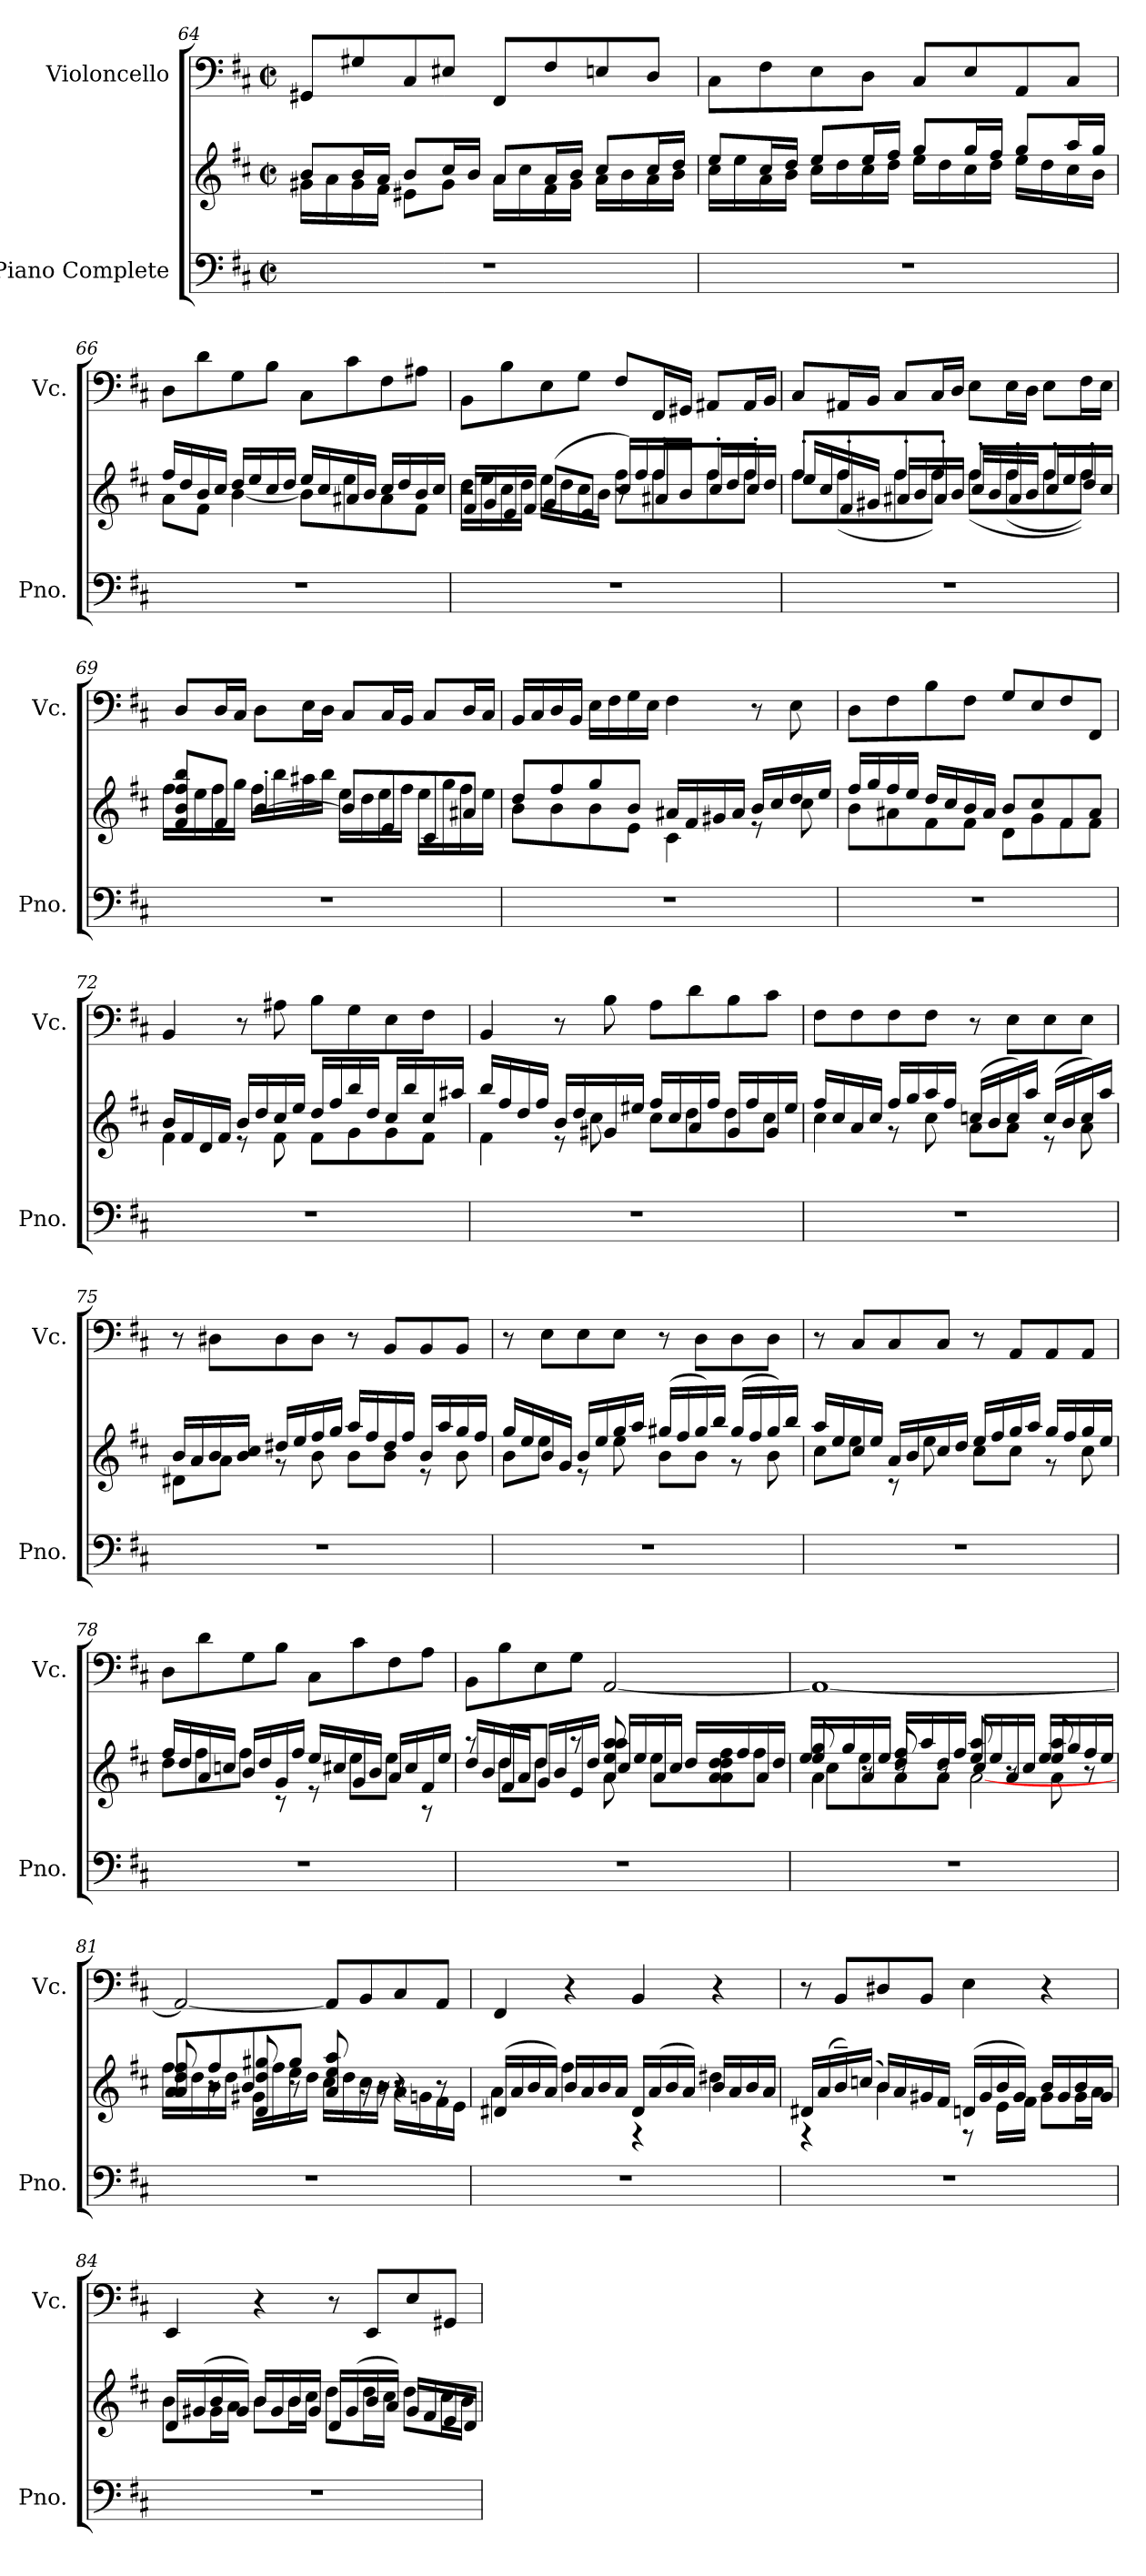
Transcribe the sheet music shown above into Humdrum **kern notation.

**kern	**kern	**kern
*part2	*part2	*part1
*staff3	*staff2	*staff1
*I"Piano Complete	*	*I"Violoncello
*I'Pno.	*	*I'Vc.
*clefF4	*clefG2	*clefF4
*k[f#c#]	*k[f#c#]	*k[f#c#]
*D:	*D:	*D:
*M2/2	*M2/2	*M2/2
*met(c|)	*met(c|)	*met(c|)
=64	=64	=64
*	*^	*
1r	8b/L	16g#X\LL	8GG#X/L
.	.	16a\	.
.	16b/L	16g#\	8G#X/
.	16a/JJ	16f#\JJ	.
.	8b/L	8e#X\L	8C#/
.	16cc#/L	8g#\J	8E#X/J
.	16b/JJ	.	.
.	8a/L	16a\LL	8FF#/L
.	.	16cc#\	.
.	16a/L	16f#\	8F#/
.	16b/JJ	16g#\JJ	.
.	8cc#/L	16a\LL	8En/
.	.	16b\	.
.	16cc#/L	16a\	8D/J
.	16dd/JJ	16b\JJ	.
=65	=65	=65	=65
1r	8ee/L	16cc#\LL	8C#\L
.	.	16ee\	.
.	16cc#/L	16a\	8F#\
.	16dd/JJ	16b\JJ	.
.	8ee/L	16cc#\LL	8E\
.	.	16dd\	.
.	16ee/L	16cc#\	8D\J
.	16ff#/JJ	16dd\JJ	.
.	8gg/L	16ee\LL	8C#/L
.	.	16dd\	.
.	16gg/L	16cc#\	8E/
.	16ff#/JJ	16dd\JJ	.
.	8gg/L	16ee\LL	8AA/
.	.	16dd\	.
.	16aa/L	16cc#\	8C#/J
.	16gg/JJ	16b\JJ	.
=66	=66	=66	=66
1r	16ff#/LL	8a\L	8D\L
.	16dd/	.	.
.	16b/	8f#\J	8d\
.	16cc#/JJ	.	.
.	16dd/LL	[4b\	8G\
.	16ee/	.	.
.	16cc#/	.	8B\J
.	16dd/JJ	.	.
.	16ee/LL	8b\L]	8C#\L
.	16cc#/	.	.
.	16a#X/	8ee\	8c#\
.	16b/JJ	.	.
.	16cc#/LL	8a#\	8F#\
.	16dd/	.	.
.	16b/	8f#\J	8A#X\J
.	16cc#/JJ	.	.
=67	=67	=67	=67
*	*	*^	*
1r	2r	16dd\LL	16f#/LL	8BB\L
.	.	16ee\	16g/	.
.	.	16cc#\	16e/	8B\
.	.	16dd\JJ	16f#/JJ	.
.	.	16ee\LL	(8g/L	8E\
.	.	16dd\	.	.
.	.	16cc#\	8e/J	8G\J
.	.	16b\JJ	.	.
.	8r	8ff#\L	16cc#/LL)	8F#/L
.	.	.	16ff#/	.
.	8ff#'/L	8ff#\	16a#X/	16FF#/L
.	.	.	16b/JJ	16GG#X/JJ
.	8ff#'/	8ff#\	16cc#/LL	8AA#X/L
.	.	.	16dd/	.
.	8ff#'/J	8ff#\J	16cc#/	16AA#/L
.	.	.	16dd/JJ	16BB/JJ
=68	=68	=68	=68	=68
1r	8ff#'/L	8ff#\L	16ee/LL	8C#/L
.	.	.	16cc#/	.
.	8ff#'/	(8ff#\	16f#/	16AA#X/L
.	.	.	16g#X/JJ	16BB/JJ
.	8ff#'/	8ff#\	16a#X/LL	8C#/L
.	.	.	16b/	.
.	8ff#'/J	8ff#\J)	16a#/	16C#/L
.	.	.	16b/JJ	16D/JJ
.	8ff#'/L	(8ff#\L	16cc#/LL	8E\L
.	.	.	16b/	.
.	8ff#'/	(8ff#\	16a#/	16E\L
.	.	.	16b/JJ	16D\JJ
.	8ff#'/	8ff#\	16cc#/LL	8E\L
.	.	.	16ee/	.
.	8ff#'/J	8ff#\J))	16dd/	16F#\L
.	.	.	16cc#/JJ	16E\JJ
*	*	*v	*v	*
!!LO:LB:g=z
=69	=69	=69	=69
1r	8f#/ 8b/ 8ff#/ 8bb/L	16ff#\LL	8D/L
.	.	16ee\	.
.	8f#/J	16ff#\	16D/L
.	.	16gg\JJ	16C#/JJ
.	[4b'/	16ff#\LL	8D\L
.	.	16bb\	.
.	.	16aa#X\	16E\L
.	.	16bb\JJ	16D\JJ
.	8b/L]	16ee\LL	8C#/L
.	.	16dd\	.
.	8e/	16ee\	16C#/L
.	.	16ff#\JJ	16BB/JJ
.	8c#/	16ee\LL	8C#/L
.	.	16gg\	.
.	8a#X/J	16ff#\	16D/L
.	.	16ee\JJ	16C#/JJ
!!LO:LB:g=z
=70	=70	=70	=70
1r	8dd/L	8b\L	16BB/LL
.	.	.	16C#/
.	8ff#/	8b\	16D/
.	.	.	16BB/JJ
.	8gg/	8b\	16E\LL
.	.	.	16F#\
.	8b/J	8e\J	16G\
.	.	.	16E\JJ
.	16a#X/LL	4c#\	4F#\
.	16f#/	.	.
.	16g#X/	.	.
.	16a#/JJ	.	.
.	16b/LL	8r	8r
.	16cc#/	.	.
.	16dd/	8cc#\	8E\
.	16ee/JJ	.	.
=71	=71	=71	=71
1r	16ff#/LL	8b\L	8D\L
.	16gg/	.	.
.	16ff#/	8a#X\	8F#\
.	16ee/JJ	.	.
.	16dd/LL	8f#\	8B\
.	16cc#/	.	.
.	16b/	8f#\J	8F#\J
.	16a#/JJ	.	.
.	8b/L	8d\L	8G/L
.	8cc#/	8g\	8E/
.	8f#/	8f#\	8F#/
.	8a#/J	8f#\J	8FF#/J
=72	=72	=72	=72
1r	16b/LL	4f#\	4BB/
.	16f#/	.	.
.	16d/	.	.
.	16f#/JJ	.	.
.	16b/LL	8r	8r
.	16dd/	.	.
.	16cc#/	8f#\	8A#X\
.	16ee/JJ	.	.
.	16dd/LL	8f#\L	8B\L
.	16ff#/	.	.
.	16bb/	8g\	8G\
.	16dd/JJ	.	.
.	16cc#/LL	8g\	8E\
.	16bb/	.	.
.	16cc#/	8f#\J	8F#\J
.	16aa#X/JJ	.	.
=73	=73	=73	=73
1r	16bb/LL	4f#\	4BB/
.	16ff#/	.	.
.	16dd/	.	.
.	16ff#/JJ	.	.
.	16b/LL	8r	8r
.	16dd/	.	.
.	16g#X/	8cc#\	8B\
.	16ee#X/JJ	.	.
.	16ff#/LL	8cc#\L	8A\L
.	16cc#/	.	.
.	16a/	8dd\	8d\
.	16ff#/JJ	.	.
.	16g#/LL	8dd\	8B\
.	16ff#/	.	.
.	16g#/	8cc#\J	8c#\J
.	16ee#/JJ	.	.
=74	=74	=74	=74
1r	16ff#/LL	4cc#\	8F#\L
.	16cc#/	.	.
.	16a/	.	8F#\
.	16cc#/JJ	.	.
.	16ff#/LL	8r	8F#\
.	16gg/	.	.
.	16aa/	8cc#\	8F#\J
.	16ff#/JJ	.	.
.	(16ccn/LL	8a\L	8r
.	16b/	.	.
.	16cc/)	8a\J	8E\L
.	16aa/JJ	.	.
.	(16cc/LL	8r	8E\
.	16b/	.	.
.	16cc/)	8a\	8E\J
.	16aa/JJ	.	.
=75	=75	=75	=75
1r	16b/LL	8d#X\L	8r
.	16a/	.	.
.	16b/	8a\J	8D#X\L
.	16b/ 16cc#/JJ	.	.
.	16dd#X/LL	8r	8D#\
.	16ee/	.	.
.	16ff#/	8b\	8D#\J
.	16gg/JJ	.	.
.	16aa/LL	8b\L	8r
.	16ff#/	.	.
.	16dd#/	8b\J	8BB/L
.	16ff#/JJ	.	.
.	16b/LL	8r	8BB/
.	16aa/	.	.
.	16gg/	8b\	8BB/J
.	16ff#/JJ	.	.
!!LO:LB:g=z
=76	=76	=76	=76
1r	16gg/LL	8b\L	8r
.	16ee/	.	.
.	16b/	8ee\J	8E\L
.	16g/JJ	.	.
.	16b/LL	8r	8E\
.	16ee/	.	.
.	16gg/	8ee\	8E\J
.	16aa/JJ	.	.
.	(16gg#X/LL	8b\L	8r
.	16ff#/	.	.
.	16gg#/)	8b\J	8D\L
.	16bb/JJ	.	.
.	(16gg#/LL	8r	8D\
.	16ff#/	.	.
.	16gg#/)	8b\	8D\J
.	16bb/JJ	.	.
!!LO:LB:g=z
=77	=77	=77	=77
1r	16aa/LL	8cc#\L	8r
.	16ee/	.	.
.	16cc#/	8ee\J	8C#/L
.	16ee/JJ	.	.
.	16a/LL	8r	8C#/
.	16b/	.	.
.	16cc#/	8ee\	8C#/J
.	16dd/JJ	.	.
.	16ee/LL	8cc#\L	8r
.	16ff#/	.	.
.	16gg/	8cc#\J	8AA/L
.	16aa/JJ	.	.
.	16gg/LL	8r	8AA/
.	16ff#/	.	.
.	16gg/	8cc#\	8AA/J
.	16ee/JJ	.	.
=78	=78	=78	=78
1r	16ff#/LL	8dd\L	8D\L
.	16dd/	.	.
.	16a/	8ff#\	8d\
.	16ccn/JJ	.	.
.	16b/LL	8ff#\J	8G\
.	16dd/	.	.
.	16g/	8r	8B\J
.	16ff#/JJ	.	.
.	16ee/LL	8r	8C#\L
.	16cc#X/	.	.
.	16g/	8ee\L	8c#\
.	16b/JJ	.	.
.	16a/LL	8ee\J	8F#\
.	16cc#/	.	.
.	16f#/	8r	8A\J
.	16ee/JJ	.	.
=79	=79	=79	=79
*	*	*^	*
1r	8r	8ryy	16dd/LL	8BB\L
.	.	.	16b/	.
.	8dd/L	8dd\L	16f#/	8B\
.	.	.	16a/JJ	.
.	8dd/J	8dd\J	16g/LL	8E\
.	.	.	16b/	.
.	8r	8ryy	16e/	8G\J
.	.	.	16dd/JJ	.
.	8a/ 8ee/ 8aa/ 8aa/	8a\	16cc#/LL	[2AA/
.	.	.	16ee/	.
.	8ee\L	8ee\Lyy	16a/	.
.	.	.	16cc#/JJ	.
.	8a\ 8a\ 8a\ 8dd\ 8dd\ 8ff#\	8a\	16dd/LL	.
.	.	.	16ff#/	.
.	8ff#\J	8ff#\Jyy	16a/	.
.	.	.	16dd/JJ	.
=80	=80	=80	=80	=80
*	*	*	*^	*
1r	8ee/ 8gg/	4a\	16ee/LL	8cc#\L	1AA_
.	.	.	16gg/	.	.
.	8r	.	16a/	8ee\	.
.	.	.	16ee/JJ	.	.
.	8dd/ 8ff#/	8r	16ff#/LL	8a\	.
.	.	.	16aa/	.	.
.	8r	4a\	16dd/	8a\J	.
.	.	.	16ff#/JJ	.	.
.	8ee/ 8aa/	.	16cc#/LL	[2a\	.
.	.	.	16ee/	.	.
.	8r	8ryy	16a/	.	.
.	.	.	16cc#/JJ	.	.
.	8ee/ 8aa/	8a\	16ee/LL	.	.
.	.	.	16gg/	.	.
.	8r	8ryy	16ff#/	.	.
.	.	.	16ee/JJ	.	.
*	*	*	*v	*v	*
=81	=81	=81	=81	=81
1r	8a/ 8dd/ 8ff#/	16ff#\LL	8a/L	2AA/_
.	.	16dd\	.	.
.	8r	16b\	8ff#/	.
.	.	16dd\JJ	.	.
.	8d/ 8dd/ 8gg#X/	16g#X\LL	8b/	.
.	.	16ff#\	.	.
.	8r	16ee\	8gg#/J	.
.	.	16dd\JJ	.	.
.	8a/ 8ee/ 8aa/	16cc#\LL	4aa/	8AA/L]
.	.	16dd\	.	.
.	16r	16cc#\	.	8BB/
.	16r	16b\JJ	.	.
.	8r	16a\LL	4r	8C#/
.	.	16gn\	.	.
.	8r	16f#\	.	8AA/J
.	.	16e\JJ	.	.
*	*	*v	*v	*
=82	=82	=82	=82
1r	(16d#X/LL	4a\	4FF#/
.	16a/	.	.
.	16b/	.	.
.	16a/JJ)	.	.
.	16b/LL	4ff#\	4r
.	16a/	.	.
.	16b/	.	.
.	16a/JJ	.	.
.	16d#/LL	4r	4BB/
.	(16a/	.	.
.	16b/	.	.
.	16a/JJ)	.	.
.	16b/LL	4dd#X\	4r
.	16a/	.	.
.	16b/	.	.
.	16a/JJ	.	.
!!LO:PB:g=z
=83	=83	=83	=83
1r	16d#X/LL	4r	8r
.	(16a/	.	.
.	16b~/)	.	8BB/L
.	(16ccn/JJ	.	.
.	16b/LL)	4b\	8D#X/
.	16a/	.	.
.	16g#X/	.	8BB/J
.	16f#/JJ	.	.
.	(16dn/LL	8r	4E\
.	16g#/	.	.
.	16b/	16e\LL	.
.	16g#/JJ)	16f#\JJ	.
.	16b/LL	8g#\L	4r
.	16g#/	.	.
.	16b/	16g#\L	.
.	16g#/JJ	16a\JJ	.
=84	=84	=84	=84
1r	16d/LL	8b\L	4EE/
.	(16g#X/	.	.
.	16b/	16g#\L	.
.	16g#/JJ)	16a\JJ	.
.	16b/LL	8b\L	4r
.	16g#/	.	.
.	16b/	16b\L	.
.	16g#/JJ	16cc#\JJ	.
.	16d/LL	8dd\L	8r
.	(16g#/	.	.
.	16b/	16dd\L	8EE/L
.	16a/JJ)	16cc#\JJ	.
.	16g#/LL	8dd\L	8E/
.	16f#/	.	.
.	16e/	16cc#\L	8GG#X/J
.	16d/JJ	16b\JJ	.
*	*v	*v	*
=	=	=
*-	*-	*-
